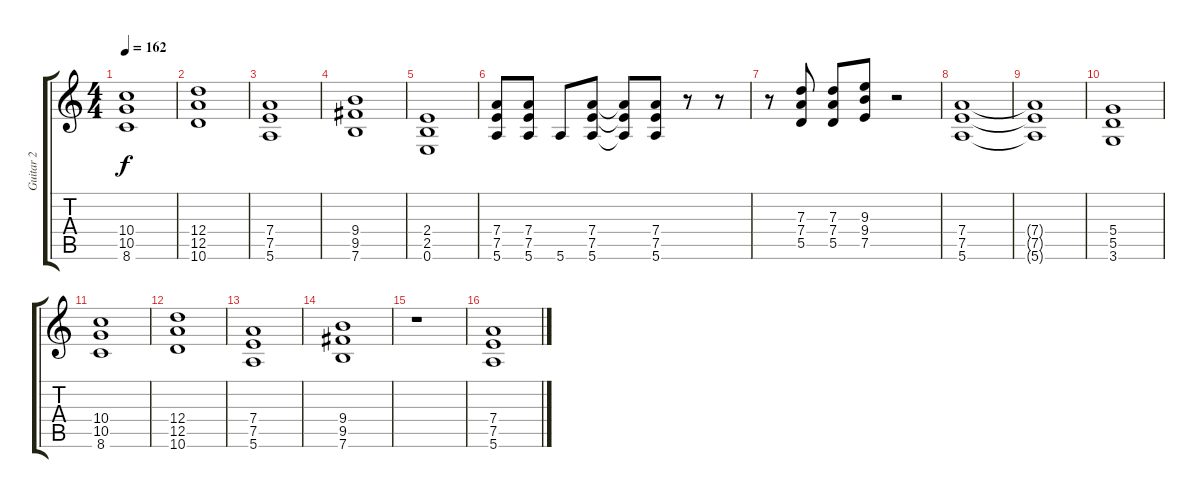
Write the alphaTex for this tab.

\track ("Guitar 2" "Guitar 2") {instrument distortionguitar}
\staff {score tabs}
\tuning (E4 B3 G3 D3 A2 E2) {hide}
\ts (4 4)
\tempo 162
\clef g2
\ks c
(10.4 10.5 8.6).1{dy f} |
(12.4 12.5 10.6).1 |
(7.4 7.5 5.6).1 |
(9.4 9.5 7.6).1 |
(2.4 2.5 0.6).1 |
(7.4 7.5 5.6).8 (7.4 7.5 5.6).8 5.6.8 (7.4 7.5 5.6).8 (7.4{t} 7.5{t} 5.6{t}).8 (7.4 7.5 5.6).8 r.8 r.8 |
r.8 (7.3 7.4 5.5).8 (7.3 7.4 5.5).8 (9.3 9.4 7.5).8 r.2 |
(7.4 7.5 5.6).1 |
(7.4{t} 7.5{t} 5.6{t}).1 |
(5.4 5.5 3.6).1 |
(10.4 10.5 8.6).1 |
(12.4 12.5 10.6).1 |
(7.4 7.5 5.6).1 |
(9.4 9.5 7.6).1 |
r.1 |
(7.4 7.5 5.6).1
